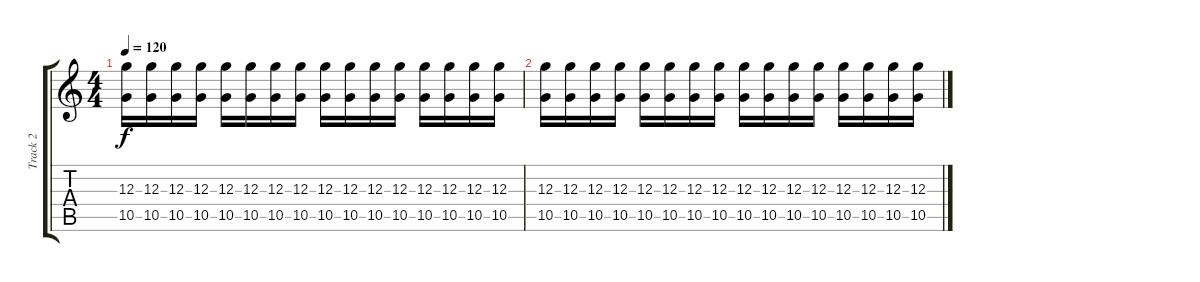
\track ("Track 2" "Track 2") {instrument overdrivenguitar}
\staff {score tabs}
\tuning (E4 B3 G3 D3 A2 E2) {hide}
\ts (4 4)
\tempo 120
\clef g2
\ks c
(12.3 10.5).16{dy f} (12.3 10.5).16 (12.3 10.5).16 (12.3 10.5).16 (12.3 10.5).16 (12.3 10.5).16 (12.3 10.5).16 (12.3 10.5).16 (12.3 10.5).16 (12.3 10.5).16 (12.3 10.5).16 (12.3 10.5).16 (12.3 10.5).16 (12.3 10.5).16 (12.3 10.5).16 (12.3 10.5).16{volume 10} |
(12.3 10.5).16 (12.3 10.5).16 (12.3 10.5).16 (12.3 10.5).16 (12.3 10.5).16 (12.3 10.5).16 (12.3 10.5).16 (12.3 10.5).16 (12.3 10.5).16 (12.3 10.5).16 (12.3 10.5).16 (12.3 10.5).16 (12.3 10.5).16 (12.3 10.5).16 (12.3 10.5).16 (12.3 10.5).16{volume 10}
